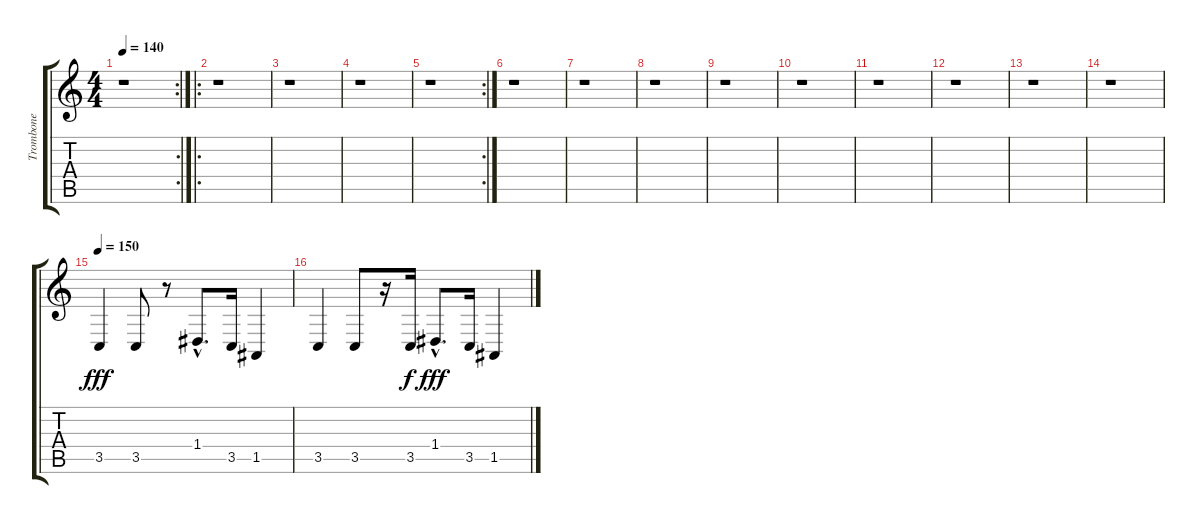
\track ("Trombone" "Trombone") {instrument trombone}
\staff {score tabs}
\tuning (E4 B3 G3 D3 A2 E2) {hide}
\rc 2
\ts (4 4)
\tempo 140
\clef g2
\ks c
r.1{dy fff} |
\ro
r.1 |
r.1 |
r.1 |
\rc 2
r.1 |
r.1 |
r.1 |
r.1 |
r.1 |
r.1 |
r.1 |
r.1 |
r.1 |
r.1 |
\tempo 150
3.5.4 3.5.8 r.8 1.4{hac}.8{d} 3.5.16 1.5.4 |
3.5.4 3.5.8 r.16 3.5.16{dy f} 1.4{hac}.8{d dy fff} 3.5.16 1.5.4
